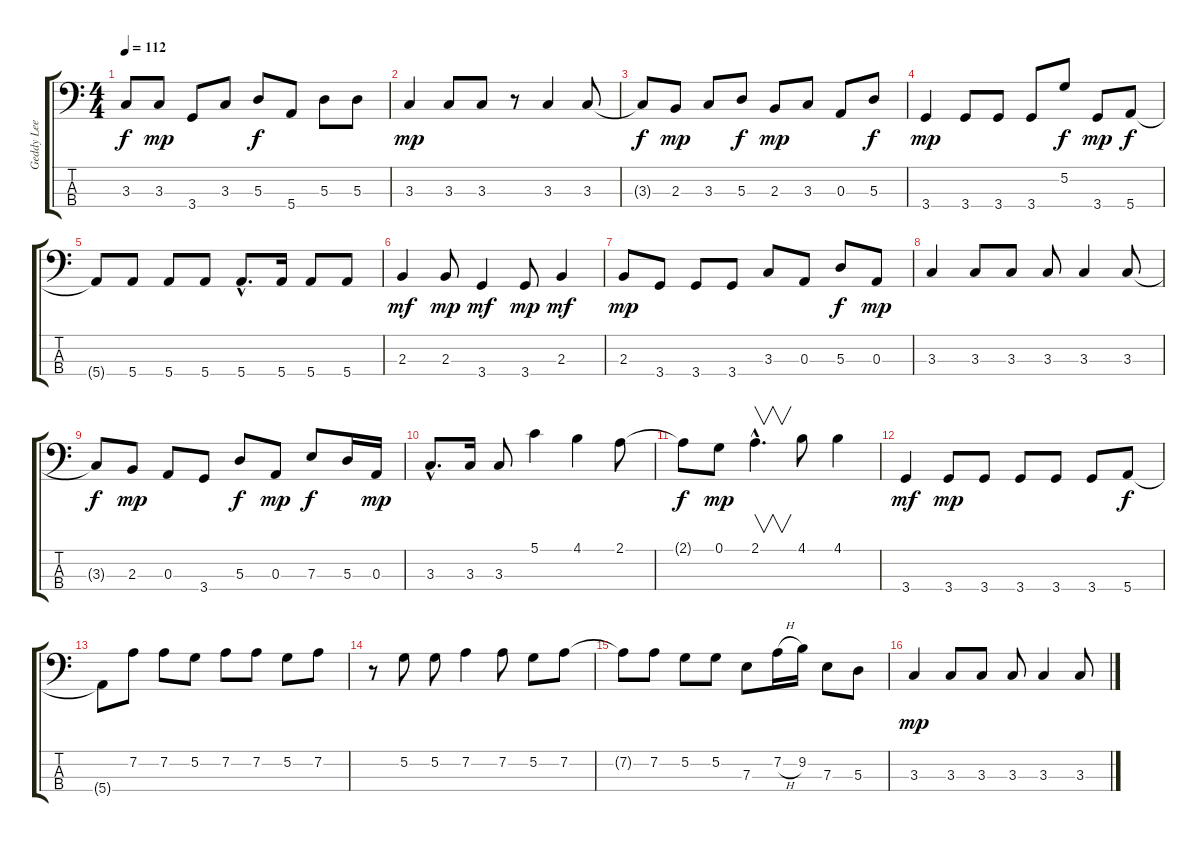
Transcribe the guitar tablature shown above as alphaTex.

\track ("Geddy Lee" "Geddy Lee") {instrument electricbassfinger}
\staff {score tabs}
\tuning (G2 D2 A1 E1) {hide}
\ts (4 4)
\tempo 112
\clef f4
\ks c
3.3{t}.8{dy f} 3.3.8{dy mp} 3.4.8 3.3.8 5.3.8{dy f} 5.4.8 5.3.8 5.3.8 |
3.3.4{dy mp} 3.3.8 3.3.8 r.8 3.3.4 3.3.8 |
3.3{t}.8{dy f} 2.3.8{dy mp} 3.3.8 5.3.8{dy f} 2.3.8{dy mp} 3.3.8 0.3.8 5.3.8{dy f} |
3.4.4{dy mp} 3.4.8 3.4.8 3.4.8 5.2.8{dy f} 3.4.8{dy mp} 5.4.8{dy f} |
5.4{t}.8 5.4.8 5.4.8 5.4.8 5.4{hac}.8{d} 5.4.16 5.4.8 5.4.8 |
2.3.4{dy mf} 2.3.8{dy mp} 3.4.4{dy mf} 3.4.8{dy mp} 2.3.4{dy mf} |
2.3.8{dy mp} 3.4.8 3.4.8 3.4.8 3.3.8 0.3.8 5.3.8{dy f} 0.3.8{dy mp} |
3.3.4 3.3.8 3.3.8 3.3.8 3.3.4 3.3.8 |
3.3{t}.8{dy f} 2.3.8{dy mp} 0.3.8 3.4.8 5.3.8{dy f} 0.3.8{dy mp} 7.3.8{dy f} 5.3.16 0.3.16{dy mp} |
3.3{hac}.8{d} 3.3.16 3.3.8 5.1.4 4.1.4 2.1.8 |
2.1{t}.8{dy f} 0.1.8{dy mp} 2.1{hac}.4{v d} 4.1.8 4.1.4 |
3.4.4{dy mf} 3.4.8{dy mp} 3.4.8 3.4.8 3.4.8 3.4.8 5.4.8{dy f} |
5.4{t}.8 7.2.8 7.2.8 5.2.8 7.2.8 7.2.8 5.2.8 7.2.8 |
r.8 5.2.8 5.2.8 7.2.4 7.2.8 5.2.8 7.2.8 |
7.2{t}.8 7.2.8 5.2.8 5.2.8 7.3.8 7.2{h}.16 9.2.16 7.3.8 5.3.8 |
3.3.4{dy mp} 3.3.8 3.3.8 3.3.8 3.3.4 3.3.8
